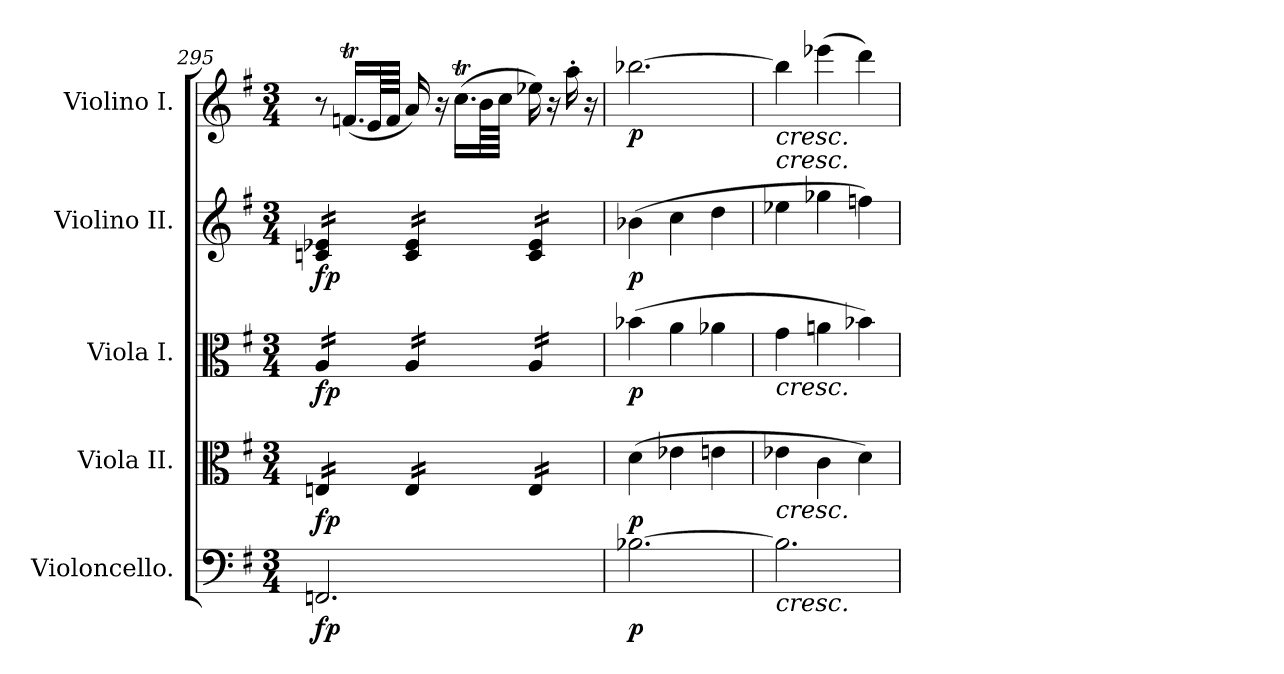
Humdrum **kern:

**kern	**dynam	**kern	**dynam	**kern	**dynam	**kern	**dynam	**kern	**dynam
*part5	*part5	*part4	*part4	*part3	*part3	*part2	*part2	*part1	*part1
*staff5	*staff5	*staff4	*staff4	*staff3	*staff3	*staff2	*staff2	*staff1	*staff1
*I"Violoncello.	*	*I"Viola II.	*	*I"Viola I.	*	*I"Violino II.	*	*I"Violino I.	*
*I'Vc	*	*I'Vla	*	*I'Vla	*	*I'Vln	*	*I'Vln	*
*clefF4	*	*clefC3	*	*clefC3	*	*clefG2	*	*clefG2	*
*k[f#]	*	*k[f#]	*	*k[f#]	*	*k[f#]	*	*k[f#]	*
*M3/4	*	*M3/4	*	*M3/4	*	*M3/4	*	*M3/4	*
=295	=295	=295	=295	=295	=295	=295	=295	=295	=295
!	!LO:DY:b	!	!LO:DY:b	!	!LO:DY:b	!	!LO:DY:b	!	!
*	*	*tremolo	*	*	*	*	*	*	*
*	*	*	*	*tremolo	*	*	*	*	*
*	*	*	*	*	*	*tremolo	*	*	*
2.FFn/	fp	24En/LL	fp	24A/LL	fp	24cn/ 24e-X/LL	fp	8r	.
.	.	24En/	.	24A/	.	24cn/ 24e-X/	.	.	.
.	.	24En/	.	24A/	.	24cn/ 24e-X/	.	.	.
.	.	24En/	.	24A/	.	24cn/ 24e-X/	.	(<16.fnT/LL	.
.	.	24En/	.	24A/	.	24cn/ 24e-X/	.	.	.
.	.	24En/JJ	.	24A/JJ	.	24cn/ 24e-X/JJ	.	.	.
.	.	.	.	.	.	.	.	64e/LL	.
.	.	.	.	.	.	.	.	64f/JJJJ	.
.	.	24E/LL	.	24A/LL	.	24c/ 24e-/LL	.	16a/)	.
.	.	24E/	.	24A/	.	24c/ 24e-/	.	.	.
.	.	.	.	.	.	.	.	16r	.
.	.	24E/	.	24A/	.	24c/ 24e-/	.	.	.
.	.	24E/	.	24A/	.	24c/ 24e-/	.	(>16.ccT\LL	.
.	.	24E/	.	24A/	.	24c/ 24e-/	.	.	.
.	.	24E/JJ	.	24A/JJ	.	24c/ 24e-/JJ	.	.	.
.	.	.	.	.	.	.	.	64b\LL	.
.	.	.	.	.	.	.	.	64cc\JJJJ	.
.	.	24E/LL	.	24A/LL	.	24c/ 24e-/LL	.	16ee-X\)	.
.	.	24E/	.	24A/	.	24c/ 24e-/	.	.	.
.	.	.	.	.	.	.	.	16r	.
.	.	24E/	.	24A/	.	24c/ 24e-/	.	.	.
.	.	24E/	.	24A/	.	24c/ 24e-/	.	16aa'\	.
.	.	24E/	.	24A/	.	24c/ 24e-/	.	.	.
.	.	.	.	.	.	.	.	16r	.
.	.	24E/JJ	.	24A/JJ	.	24c/ 24e-/JJ	.	.	.
*	*	*	*	*	*	*Xtremolo	*	*	*
*	*	*	*	*Xtremolo	*	*	*	*	*
*	*	*Xtremolo	*	*	*	*	*	*	*
!!LO:LB:g=z
=296	=296	=296	=296	=296	=296	=296	=296	=296	=296
!	!LO:DY:b	!	!LO:DY:b	!	!LO:DY:b	!	!LO:DY:b	!	!LO:DY:b
[2.B-X\	p	(>4d\	p	(>4b-X\	p	(>4b-X\	p	[2.bb-X\	p
.	.	4e-X\	.	4a\	.	4cc\	.	.	.
.	.	4en\	.	4a-X\	.	4dd\	.	.	.
=297	=297	=297	=297	=297	=297	=297	=297	=297	=297
!	!	!	!	!	!	!	!	!LO:TX:b:i:t=cresc.	!
!	!	!	!	!	!	!LO:TX:a:i:t=cresc.	!	!	!
!	!	!	!	!LO:TX:b:i:t=cresc.	!	!	!	!	!
!	!	!LO:TX:b:i:t=cresc.	!	!	!	!	!	!	!
!LO:TX:b:i:t=cresc.	!	!	!	!	!	!	!	!	!
2.B-\]	.	4e-X\	.	4g\	.	4ee-X\	.	4bb-\]	.
.	.	4c\	.	4an\	.	4gg-X\	.	(>4eee-X\	.
.	.	4d\)	.	4b-X\)	.	4ffn\)	.	4ddd\)	.
=	=	=	=	=	=	=	=	=	=
*-	*-	*-	*-	*-	*-	*-	*-	*-	*-
